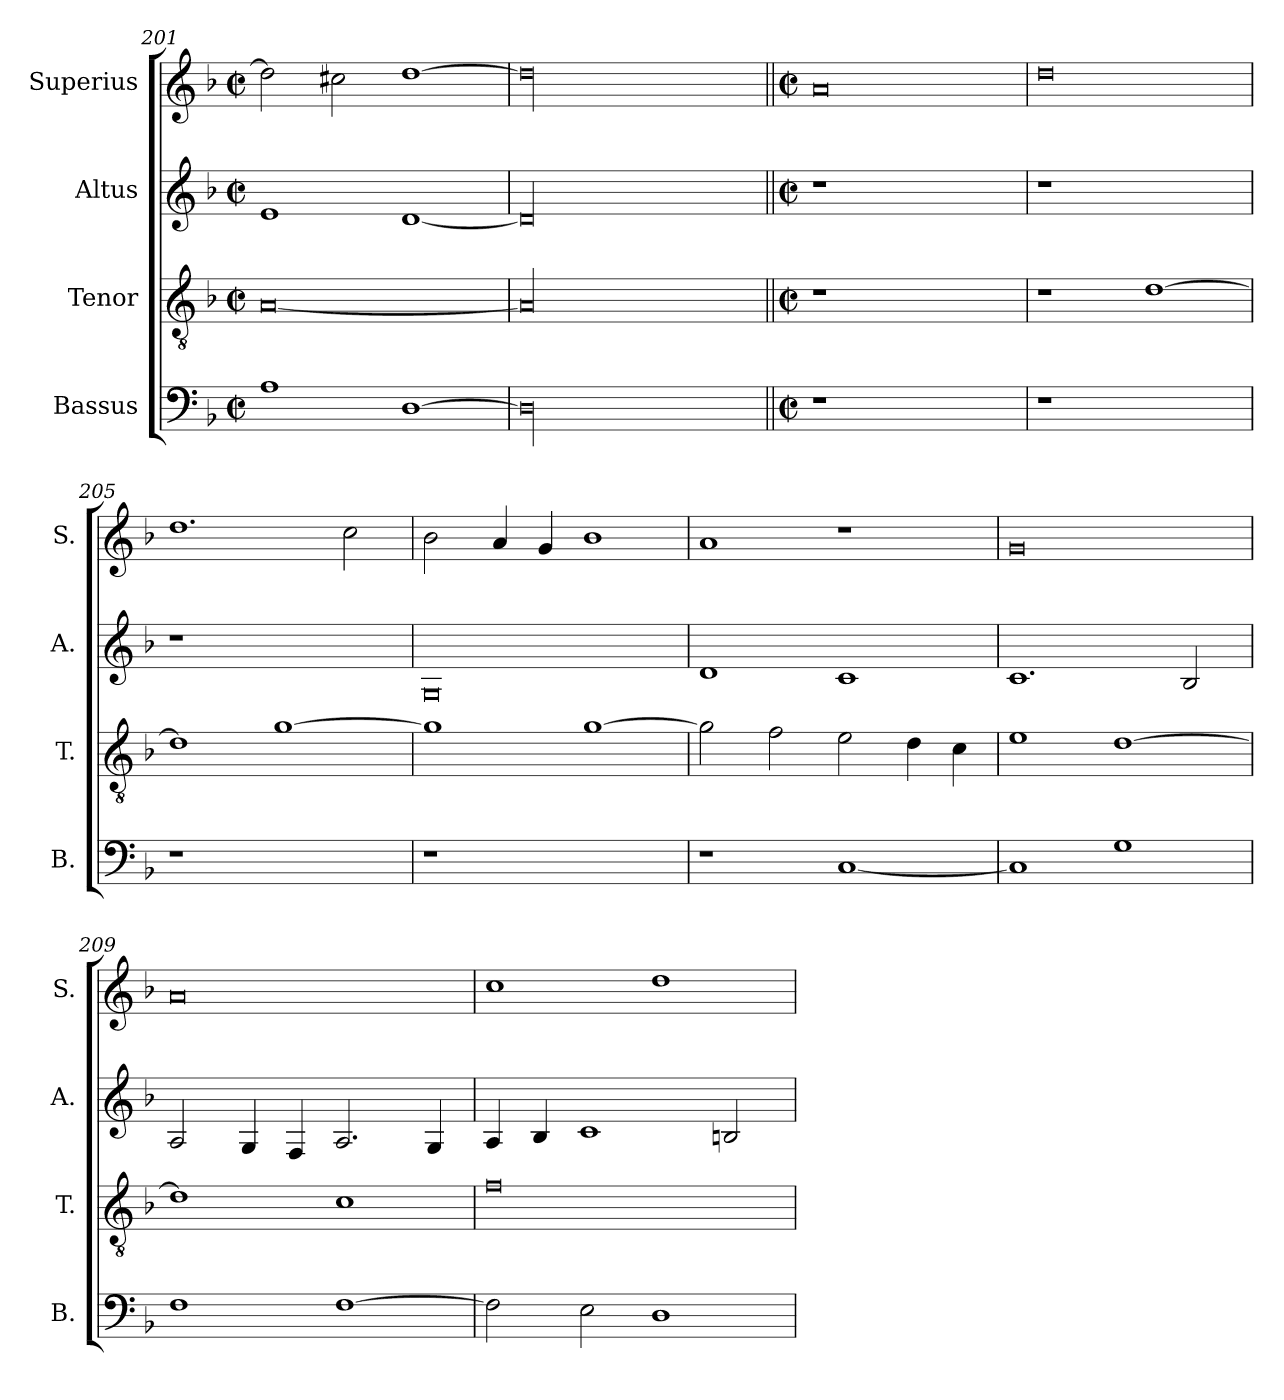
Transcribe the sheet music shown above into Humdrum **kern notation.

**kern	**kern	**kern	**kern
*part4	*part3	*part2	*part1
*staff4	*staff3	*staff2	*staff1
*I"Bassus	*I"Tenor	*I"Altus	*I"Superius
*I'B.	*I'T.	*I'A.	*I'S.
*clefF4	*clefGv2	*clefG2	*clefG2
*	*ITrd7c12	*	*
*k[b-]	*k[b-]	*k[b-]	*k[b-]
*F:	*F:	*F:	*F:
*M2/2	*M2/2	*M2/2	*M2/2
*met(c|)	*met(c|)	*met(c|)	*met(c|)
=201	=201	=201	=201
1Ai	[<0AAi	1ei	2ddi\]
.	.	.	2cc#Xi\
[>1Di	.	[<1di	[>1ddi
=202	=202	=202	=202
00Di]	00AAi]	00di]	00ddi]
!!LO:LB:g=z
=203||	=203||	=203||	=203||
*M2/2	*M2/2	*M2/2	*M2/2
*met(c|)	*met(c|)	*met(c|)	*met(c|)
!LO:N:vis=1	!LO:N:vis=1	!LO:N:vis=1	!
1r	1r	1r	0ai
1ryy	1ryy	1ryy	.
=204	=204	=204	=204
!LO:N:vis=1	!	!LO:N:vis=1	!
1r	1r	1r	0ddi
1ryy	[>1Di	1ryy	.
=205	=205	=205	=205
!LO:N:vis=1	!	!LO:N:vis=1	!
1r	1Di]	1r	1.ddi
1ryy	[>1Gi	1ryy	.
.	.	.	2cci\
=206	=206	=206	=206
!LO:N:vis=1	!	!	!
1r	1Gi]	0Gi	2b-i\
.	.	.	4ai/
.	.	.	4gi/
1ryy	[>1Gi	.	1b-i
=207	=207	=207	=207
1r	2Gi\]	1di	1ai
.	2Fi\	.	.
[<1Ci	2Ei\	1ci	1r
.	4Di\	.	.
.	4Ci\	.	.
=208	=208	=208	=208
1Ci]	1Ei	1.ci	0gi
1Gi	[>1Di	.	.
.	.	2B-i/	.
!!LO:LB:g=z
=209	=209	=209	=209
1Fi	1Di]	2Ai/	0ai
.	.	4Gi/	.
.	.	4Fi/	.
[>1Fi	1Ci	2.Ai/	.
.	.	4Gi/	.
=210	=210	=210	=210
2Fi\]	0Fi	4Ai/	1cci
.	.	4B-i/	.
2Ei\	.	1ci	.
1Di	.	.	1ddi
.	.	2Bni/	.
=	=	=	=
*-	*-	*-	*-
